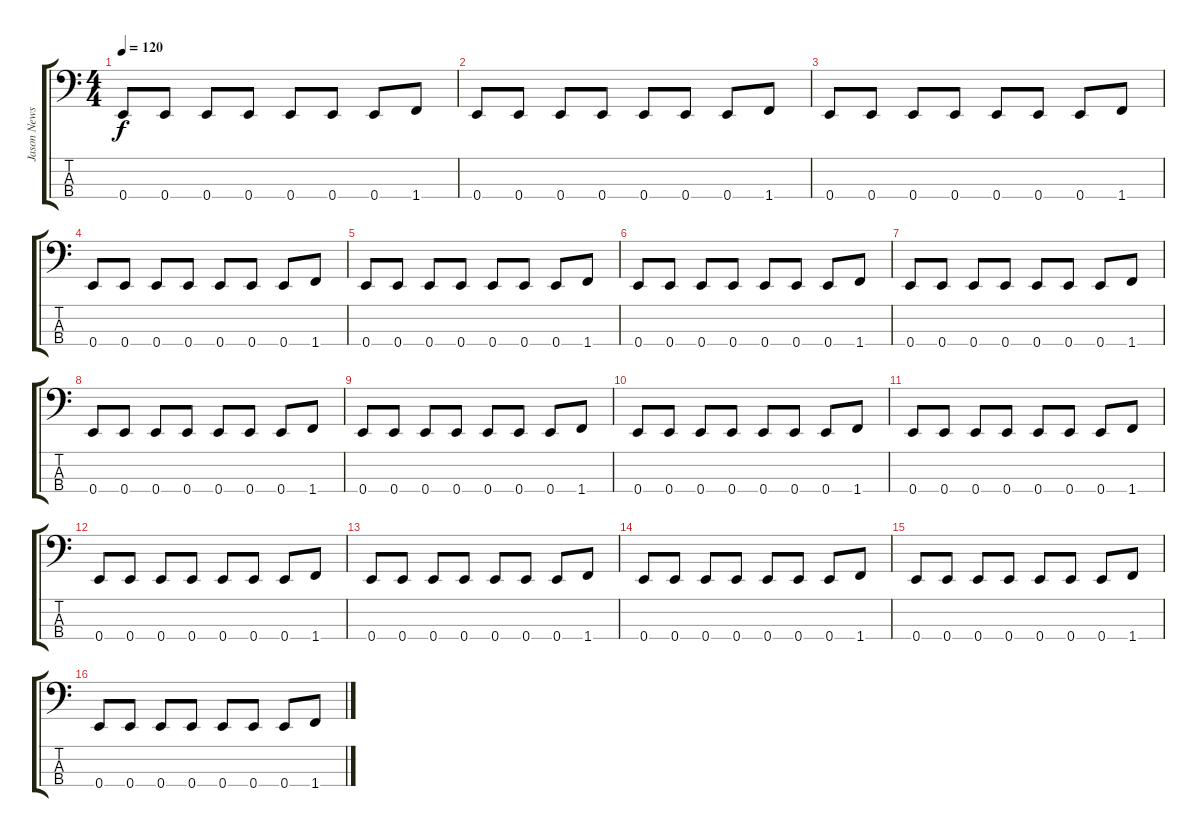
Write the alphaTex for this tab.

\track ("Jason Newsted (Bass)" "Jason News") {instrument electricbasspick}
\staff {score tabs}
\tuning (G2 D2 A1 E1) {hide}
\ts (4 4)
\tempo 120
\clef f4
\ks c
0.4.8{dy f} 0.4.8 0.4.8 0.4.8 0.4.8 0.4.8 0.4.8 1.4.8 |
0.4.8 0.4.8 0.4.8 0.4.8 0.4.8 0.4.8 0.4.8 1.4.8 |
0.4.8 0.4.8 0.4.8 0.4.8 0.4.8 0.4.8 0.4.8 1.4.8 |
0.4.8 0.4.8 0.4.8 0.4.8 0.4.8 0.4.8 0.4.8 1.4.8 |
0.4.8 0.4.8 0.4.8 0.4.8 0.4.8 0.4.8 0.4.8 1.4.8 |
0.4.8 0.4.8 0.4.8 0.4.8 0.4.8 0.4.8 0.4.8 1.4.8 |
0.4.8 0.4.8 0.4.8 0.4.8 0.4.8 0.4.8 0.4.8 1.4.8 |
0.4.8 0.4.8 0.4.8 0.4.8 0.4.8 0.4.8 0.4.8 1.4.8 |
0.4.8 0.4.8 0.4.8 0.4.8 0.4.8 0.4.8 0.4.8 1.4.8 |
0.4.8 0.4.8 0.4.8 0.4.8 0.4.8 0.4.8 0.4.8 1.4.8 |
0.4.8 0.4.8 0.4.8 0.4.8 0.4.8 0.4.8 0.4.8 1.4.8 |
0.4.8 0.4.8 0.4.8 0.4.8 0.4.8 0.4.8 0.4.8 1.4.8 |
0.4.8 0.4.8 0.4.8 0.4.8 0.4.8 0.4.8 0.4.8 1.4.8 |
0.4.8 0.4.8 0.4.8 0.4.8 0.4.8 0.4.8 0.4.8 1.4.8 |
0.4.8 0.4.8 0.4.8 0.4.8 0.4.8 0.4.8 0.4.8 1.4.8 |
0.4.8 0.4.8 0.4.8 0.4.8 0.4.8 0.4.8 0.4.8 1.4.8
